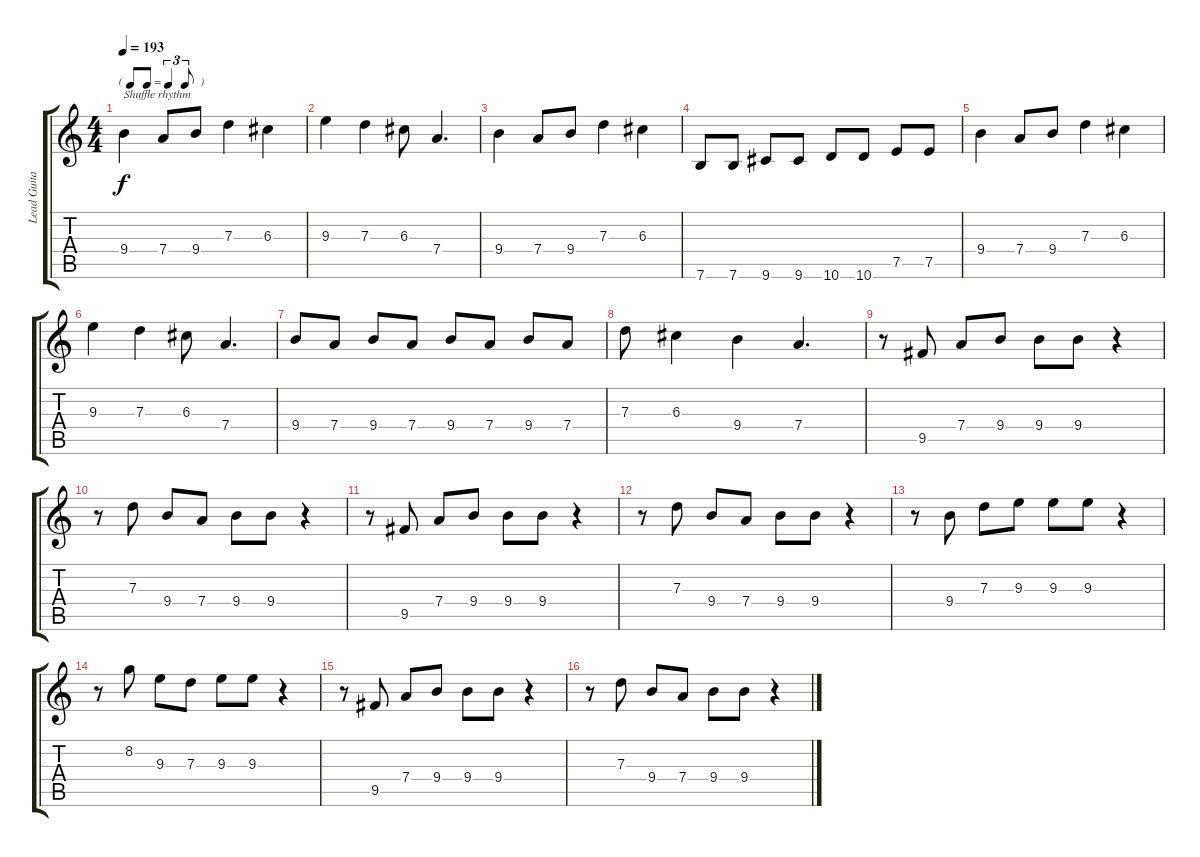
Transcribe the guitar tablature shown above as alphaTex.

\track ("Lead Guitar" "Lead Guita") {instrument distortionguitar}
\staff {score tabs}
\tuning (E4 B3 G3 D3 A2 E2) {hide}
\ts (4 4)
\tf triplet8th
\tempo 193
\clef g2
\ks c
9.4.4{txt "Shuffle rhythm" dy f instrument distortionguitar} 7.4.8 9.4.8 7.3.4 6.3.4 |
9.3.4 7.3.4 6.3.8 7.4.4{d} |
9.4.4 7.4.8 9.4.8 7.3.4 6.3.4 |
7.6.8 7.6.8 9.6.8 9.6.8 10.6.8 10.6.8 7.5.8 7.5.8 |
9.4.4 7.4.8 9.4.8 7.3.4 6.3.4 |
9.3.4 7.3.4 6.3.8 7.4.4{d} |
9.4.8 7.4.8 9.4.8 7.4.8 9.4.8 7.4.8 9.4.8 7.4.8 |
7.3.8 6.3.4 9.4.4 7.4.4{d} |
r.8 9.5.8 7.4.8 9.4.8 9.4.8 9.4.8 r.4 |
r.8 7.3.8 9.4.8 7.4.8 9.4.8 9.4.8 r.4 |
r.8 9.5.8 7.4.8 9.4.8 9.4.8 9.4.8 r.4 |
r.8 7.3.8 9.4.8 7.4.8 9.4.8 9.4.8 r.4 |
r.8 9.4.8 7.3.8 9.3.8 9.3.8 9.3.8 r.4 |
r.8 8.2.8 9.3.8 7.3.8 9.3.8 9.3.8 r.4 |
r.8 9.5.8 7.4.8 9.4.8 9.4.8 9.4.8 r.4 |
r.8 7.3.8 9.4.8 7.4.8 9.4.8 9.4.8 r.4
